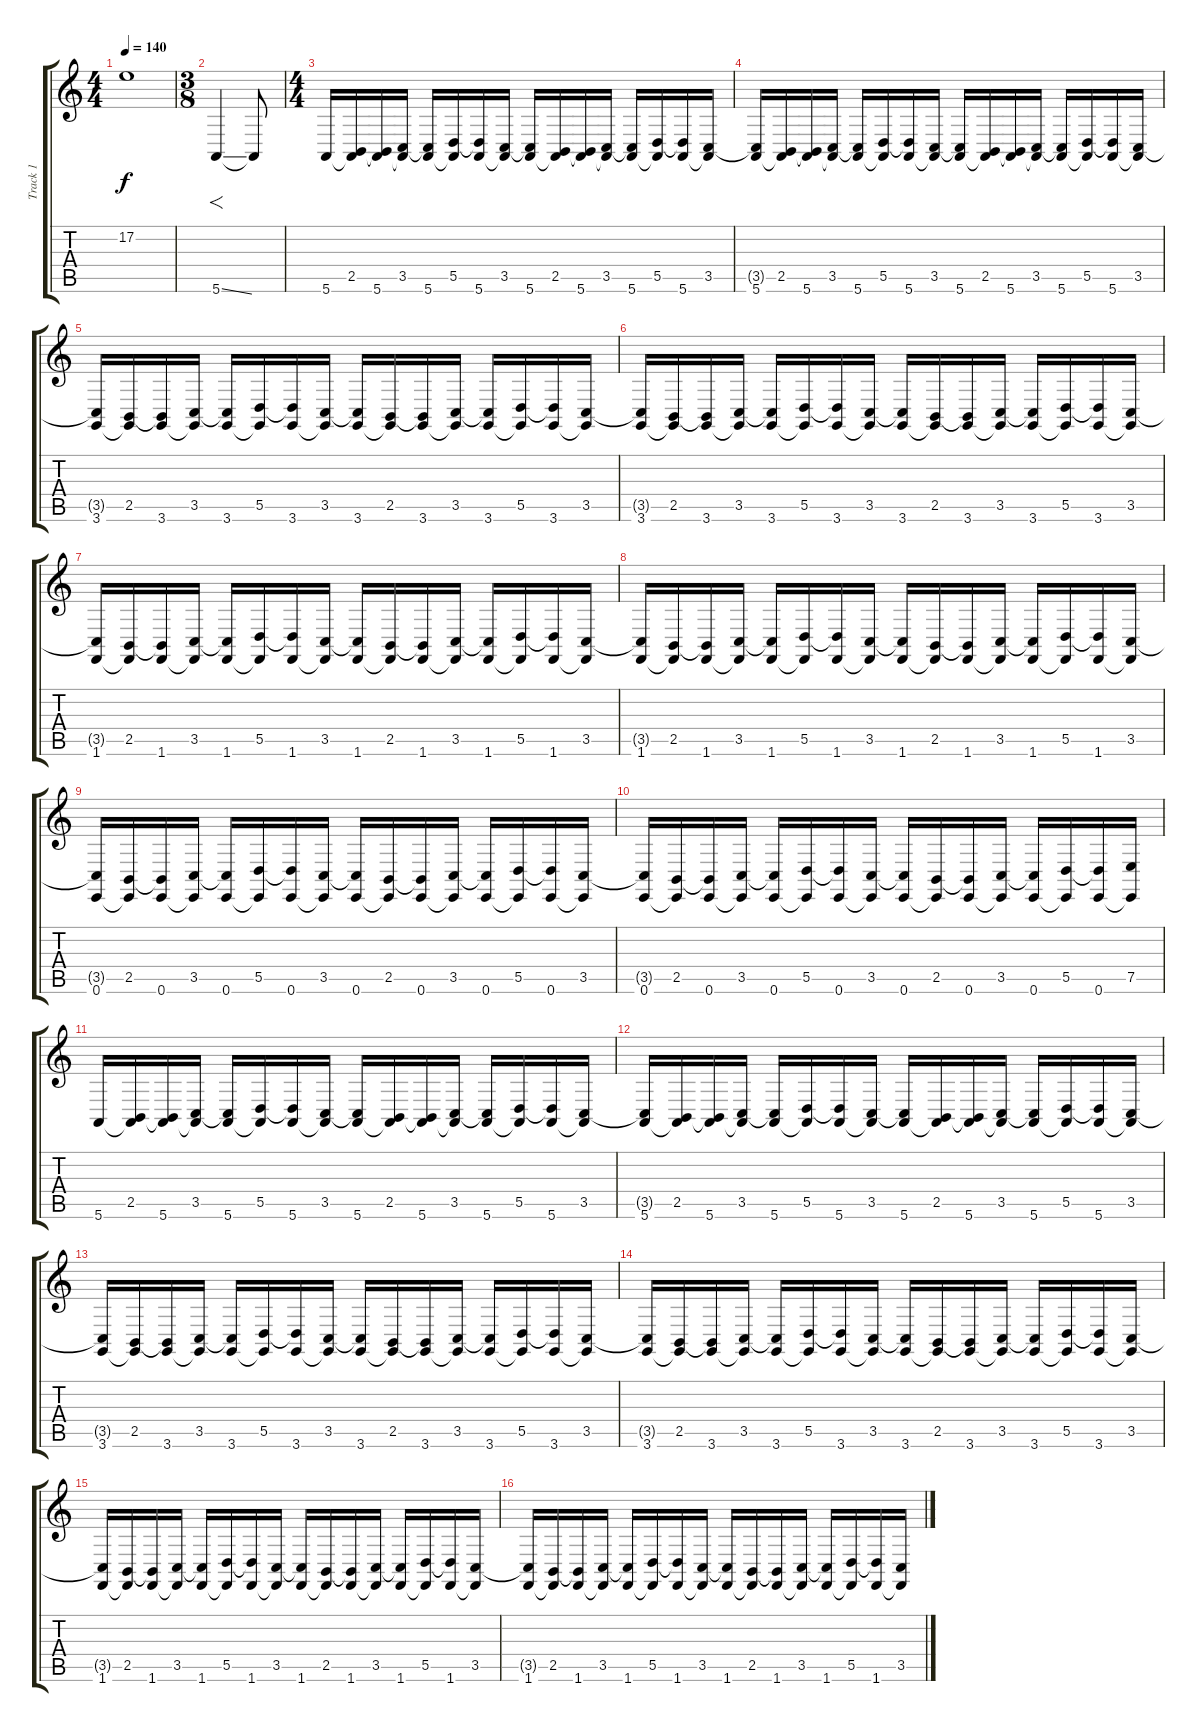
\track ("Track 1" "Track 1") {instrument harpsichord}
\staff {score tabs}
\tuning (E4 B3 G3 D3 A2 E2) {hide}
\ts (4 4)
\tempo 140
\clef g2
\ks c
17.2{t}.1{dy f} |
\ts (3 8)
5.6{ss}.4{f instrument harpsichord} 5.6{t}.8 |
\ts (4 4)
5.6.16 (2.5 5.6{t}).16 (2.5{t} 5.6).16 (3.5 5.6{t}).16 (3.5{t} 5.6).16 (5.5 5.6{t}).16 (5.5{t} 5.6).16 (3.5 5.6{t}).16 (3.5{t} 5.6).16 (2.5 5.6{t}).16 (2.5{t} 5.6).16 (3.5 5.6{t}).16 (3.5{t} 5.6).16 (5.5 5.6{t}).16 (5.5{t} 5.6).16 (3.5 5.6{t}).16 |
(3.5{t} 5.6).16 (2.5 5.6{t}).16 (2.5{t} 5.6).16 (3.5 5.6{t}).16 (3.5{t} 5.6).16 (5.5 5.6{t}).16 (5.5{t} 5.6).16 (3.5 5.6{t}).16 (3.5{t} 5.6).16 (2.5 5.6{t}).16 (2.5{t} 5.6).16 (3.5 5.6{t}).16 (3.5{t} 5.6).16 (5.5 5.6{t}).16 (5.5{t} 5.6).16 (3.5 5.6{t}).16 |
(3.5{t} 3.6).16 (2.5 3.6{t}).16 (2.5{t} 3.6).16 (3.5 3.6{t}).16 (3.5{t} 3.6).16 (5.5 3.6{t}).16 (5.5{t} 3.6).16 (3.5 3.6{t}).16 (3.5{t} 3.6).16 (2.5 3.6{t}).16 (2.5{t} 3.6).16 (3.5 3.6{t}).16 (3.5{t} 3.6).16 (5.5 3.6{t}).16 (5.5{t} 3.6).16 (3.5 3.6{t}).16 |
(3.5{t} 3.6).16 (2.5 3.6{t}).16 (2.5{t} 3.6).16 (3.5 3.6{t}).16 (3.5{t} 3.6).16 (5.5 3.6{t}).16 (5.5{t} 3.6).16 (3.5 3.6{t}).16 (3.5{t} 3.6).16 (2.5 3.6{t}).16 (2.5{t} 3.6).16 (3.5 3.6{t}).16 (3.5{t} 3.6).16 (5.5 3.6{t}).16 (5.5{t} 3.6).16 (3.5 3.6{t}).16 |
(3.5{t} 1.6).16 (2.5 1.6{t}).16 (2.5{t} 1.6).16 (3.5 1.6{t}).16 (3.5{t} 1.6).16 (5.5 1.6{t}).16 (5.5{t} 1.6).16 (3.5 1.6{t}).16 (3.5{t} 1.6).16 (2.5 1.6{t}).16 (2.5{t} 1.6).16 (3.5 1.6{t}).16 (3.5{t} 1.6).16 (5.5 1.6{t}).16 (5.5{t} 1.6).16 (3.5 1.6{t}).16 |
(3.5{t} 1.6).16 (2.5 1.6{t}).16 (2.5{t} 1.6).16 (3.5 1.6{t}).16 (3.5{t} 1.6).16 (5.5 1.6{t}).16 (5.5{t} 1.6).16 (3.5 1.6{t}).16 (3.5{t} 1.6).16 (2.5 1.6{t}).16 (2.5{t} 1.6).16 (3.5 1.6{t}).16 (3.5{t} 1.6).16 (5.5 1.6{t}).16 (5.5{t} 1.6).16 (3.5 1.6{t}).16 |
(3.5{t} 0.6).16 (2.5 0.6{t}).16 (2.5{t} 0.6).16 (3.5 0.6{t}).16 (3.5{t} 0.6).16 (5.5 0.6{t}).16 (5.5{t} 0.6).16 (3.5 0.6{t}).16 (3.5{t} 0.6).16 (2.5 0.6{t}).16 (2.5{t} 0.6).16 (3.5 0.6{t}).16 (3.5{t} 0.6).16 (5.5 0.6{t}).16 (5.5{t} 0.6).16 (3.5 0.6{t}).16 |
(3.5{t} 0.6).16 (2.5 0.6{t}).16 (2.5{t} 0.6).16 (3.5 0.6{t}).16 (3.5{t} 0.6).16 (5.5 0.6{t}).16 (5.5{t} 0.6).16 (3.5 0.6{t}).16 (3.5{t} 0.6).16 (2.5 0.6{t}).16 (2.5{t} 0.6).16 (3.5 0.6{t}).16 (3.5{t} 0.6).16 (5.5 0.6{t}).16 (5.5{t} 0.6).16 (7.5 0.6{t}).16 |
5.6.16 (2.5 5.6{t}).16 (2.5{t} 5.6).16 (3.5 5.6{t}).16 (3.5{t} 5.6).16 (5.5 5.6{t}).16 (5.5{t} 5.6).16 (3.5 5.6{t}).16 (3.5{t} 5.6).16 (2.5 5.6{t}).16 (2.5{t} 5.6).16 (3.5 5.6{t}).16 (3.5{t} 5.6).16 (5.5 5.6{t}).16 (5.5{t} 5.6).16 (3.5 5.6{t}).16 |
(3.5{t} 5.6).16 (2.5 5.6{t}).16 (2.5{t} 5.6).16 (3.5 5.6{t}).16 (3.5{t} 5.6).16 (5.5 5.6{t}).16 (5.5{t} 5.6).16 (3.5 5.6{t}).16 (3.5{t} 5.6).16 (2.5 5.6{t}).16 (2.5{t} 5.6).16 (3.5 5.6{t}).16 (3.5{t} 5.6).16 (5.5 5.6{t}).16 (5.5{t} 5.6).16 (3.5 5.6{t}).16 |
(3.5{t} 3.6).16 (2.5 3.6{t}).16 (2.5{t} 3.6).16 (3.5 3.6{t}).16 (3.5{t} 3.6).16 (5.5 3.6{t}).16 (5.5{t} 3.6).16 (3.5 3.6{t}).16 (3.5{t} 3.6).16 (2.5 3.6{t}).16 (2.5{t} 3.6).16 (3.5 3.6{t}).16 (3.5{t} 3.6).16 (5.5 3.6{t}).16 (5.5{t} 3.6).16 (3.5 3.6{t}).16 |
(3.5{t} 3.6).16 (2.5 3.6{t}).16 (2.5{t} 3.6).16 (3.5 3.6{t}).16 (3.5{t} 3.6).16 (5.5 3.6{t}).16 (5.5{t} 3.6).16 (3.5 3.6{t}).16 (3.5{t} 3.6).16 (2.5 3.6{t}).16 (2.5{t} 3.6).16 (3.5 3.6{t}).16 (3.5{t} 3.6).16 (5.5 3.6{t}).16 (5.5{t} 3.6).16 (3.5 3.6{t}).16 |
(3.5{t} 1.6).16 (2.5 1.6{t}).16 (2.5{t} 1.6).16 (3.5 1.6{t}).16 (3.5{t} 1.6).16 (5.5 1.6{t}).16 (5.5{t} 1.6).16 (3.5 1.6{t}).16 (3.5{t} 1.6).16 (2.5 1.6{t}).16 (2.5{t} 1.6).16 (3.5 1.6{t}).16 (3.5{t} 1.6).16 (5.5 1.6{t}).16 (5.5{t} 1.6).16 (3.5 1.6{t}).16 |
(3.5{t} 1.6).16 (2.5 1.6{t}).16 (2.5{t} 1.6).16 (3.5 1.6{t}).16 (3.5{t} 1.6).16 (5.5 1.6{t}).16 (5.5{t} 1.6).16 (3.5 1.6{t}).16 (3.5{t} 1.6).16 (2.5 1.6{t}).16 (2.5{t} 1.6).16 (3.5 1.6{t}).16 (3.5{t} 1.6).16 (5.5 1.6{t}).16 (5.5{t} 1.6).16 (3.5 1.6{t}).16
